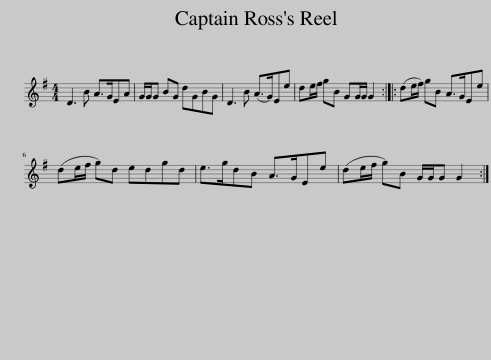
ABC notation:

X:1
L:1/8
M:4/4
I:linebreak $
K:G
V:1 treble
V:1
 D3 B A>GEA | G/G/G BG dGBG | D3 B (A>G)Ee | de/f/ gB GG/G/ G2 :: (de/f/) gB A>GEe |$ %5
 (de/f/ g)d edgd | e>gdB A>GEe | (de/f/ g)B G/G/G G2 :| %8
